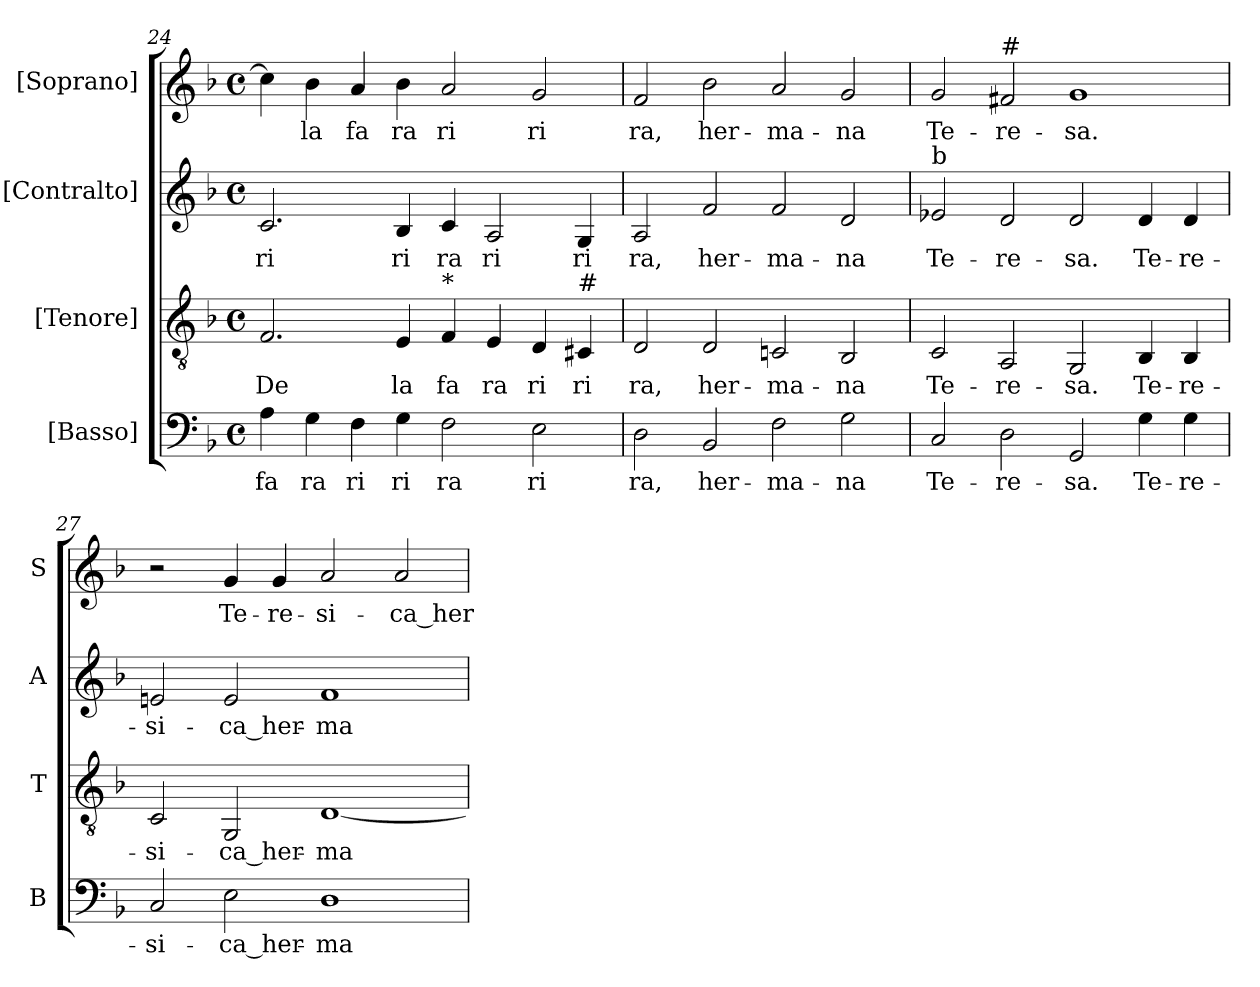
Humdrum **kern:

**kern	**text	**kern	**text	**kern	**text	**kern	**text
*part4	*part4	*part3	*part3	*part2	*part2	*part1	*part1
*staff4	*staff4	*staff3	*staff3	*staff2	*staff2	*staff1	*staff1
*I"[Basso]	*	*I"[Tenore]	*	*I"[Contralto]	*	*I"[Soprano]	*
*I'B	*	*I'T	*	*I'A	*	*I'S	*
*clefF4	*	*clefGv2	*	*clefG2	*	*clefG2	*
*k[b-]	*	*k[b-]	*	*k[b-]	*	*k[b-]	*
*F:	*	*F:	*	*F:	*	*F:	*
*M4/4	*	*M4/4	*	*M4/4	*	*M4/4	*
*met(c)	*	*met(c)	*	*met(c)	*	*met(c)	*
=24	=24	=24	=24	=24	=24	=24	=24
!	!LO:LY:b:color=#000000	!	!	!	!	!	!
!	!	!	!LO:LY:b:color=#000000	!	!	!	!
!	!	!	!	!	!LO:LY:b:color=#000000	!	!
4Ai\	fa	2.Fi/	De	2.ci/	ri	4cci\]	.
!	!LO:LY:b:color=#000000	!	!	!	!	!	!
!	!	!	!	!	!	!	!LO:LY:b:color=#000000
4Gi\	ra	.	.	.	.	4b-i\	la
!	!LO:LY:b:color=#000000	!	!	!	!	!	!
!	!	!	!	!	!	!	!LO:LY:b:color=#000000
4Fi\	ri	.	.	.	.	4ai/	fa
!	!LO:LY:b:color=#000000	!	!	!	!	!	!
!	!	!	!LO:LY:b:color=#000000	!	!	!	!
!	!	!	!	!	!LO:LY:b:color=#000000	!	!
!	!	!	!	!	!	!	!LO:LY:b:color=#000000
4Gi\	ri	4Ei/	la	4B-i/	ri	4b-i\	ra
!	!LO:LY:b:color=#000000	!	!	!	!	!	!
!	!	!	!LO:LY:b:color=#000000	!	!	!	!
!	!	!	!	!	!LO:LY:b:color=#000000	!	!
!	!	!LO:TX:a:t=*	!	!	!	!	!
!	!	!	!	!	!	!	!LO:LY:b:color=#000000
2Fi\	ra	4Fi/	fa	4ci/	ra	2ai/	ri
!	!	!	!LO:LY:b:color=#000000	!	!	!	!
!	!	!	!	!	!LO:LY:b:color=#000000	!	!
.	.	4Ei/	ra	2Ai/	ri	.	.
!	!LO:LY:b:color=#000000	!	!	!	!	!	!
!	!	!	!LO:LY:b:color=#000000	!	!	!	!
!	!	!	!	!	!	!	!LO:LY:b:color=#000000
2Ei\	ri	4Di/	ri	.	.	2gi/	ri
!	!	!	!LO:LY:b:color=#000000	!	!	!	!
!	!	!LO:TX:a:t=#	!	!	!	!	!
!	!	!	!	!	!LO:LY:b:color=#000000	!	!
.	.	4C#i/	ri	4Gi/	ri	.	.
!!LO:LB:g=z
=25	=25	=25	=25	=25	=25	=25	=25
!	!LO:LY:b:color=#000000	!	!	!	!	!	!
!	!	!	!LO:LY:b:color=#000000	!	!	!	!
!	!	!	!	!	!LO:LY:b:color=#000000	!	!
!	!	!	!	!	!	!	!LO:LY:b:color=#000000
2Di\	ra,	2Di/	ra,	2Ai/	ra,	2fi/	ra,
!	!LO:LY:b:color=#000000	!	!	!	!	!	!
!	!	!	!LO:LY:b:color=#000000	!	!	!	!
!	!	!	!	!	!LO:LY:b:color=#000000	!	!
!	!	!	!	!	!	!	!LO:LY:b:color=#000000
2BB-i/	her-	2Di/	her-	2fi/	her-	2b-i\	her-
!	!LO:LY:b:color=#000000	!	!	!	!	!	!
!	!	!	!LO:LY:b:color=#000000	!	!	!	!
!	!	!	!	!	!LO:LY:b:color=#000000	!	!
!	!	!	!	!	!	!	!LO:LY:b:color=#000000
2Fi\	-ma-	2Cni/	-ma-	2fi/	-ma-	2ai/	-ma-
!	!LO:LY:b:color=#000000	!	!	!	!	!	!
!	!	!	!LO:LY:b:color=#000000	!	!	!	!
!	!	!	!	!	!LO:LY:b:color=#000000	!	!
!	!	!	!	!	!	!	!LO:LY:b:color=#000000
2Gi\	-na	2BB-i/	-na	2di/	-na	2gi/	-na
=26	=26	=26	=26	=26	=26	=26	=26
!	!LO:LY:b:color=#000000	!	!	!	!	!	!
!	!	!	!LO:LY:b:color=#000000	!	!	!	!
!	!	!	!	!	!LO:LY:b:color=#000000	!	!
!	!	!	!	!LO:TX:a:t=b	!	!	!
!	!	!	!	!	!	!	!LO:LY:b:color=#000000
2Ci/	Te-	2Ci/	Te-	2e-i/	Te-	2gi/	Te-
!	!LO:LY:b:color=#000000	!	!	!	!	!	!
!	!	!	!LO:LY:b:color=#000000	!	!	!	!
!	!	!	!	!	!LO:LY:b:color=#000000	!	!
!	!	!	!	!	!	!LO:TX:a:t=#	!
!	!	!	!	!	!	!	!LO:LY:b:color=#000000
2Di\	-re-	2AAi/	-re-	2di/	-re-	2f#i/	-re-
!	!LO:LY:b:color=#000000	!	!	!	!	!	!
!	!	!	!LO:LY:b:color=#000000	!	!	!	!
!	!	!	!	!	!LO:LY:b:color=#000000	!	!
!	!	!	!	!	!	!	!LO:LY:b:color=#000000
2GGi/	-sa.	2GGi/	-sa.	2di/	-sa.	1gi	-sa.
!	!LO:LY:b:color=#000000	!	!	!	!	!	!
!	!	!	!LO:LY:b:color=#000000	!	!	!	!
!	!	!	!	!	!LO:LY:b:color=#000000	!	!
4Gi\	Te-	4BB-i/	Te-	4di/	Te-	.	.
!	!LO:LY:b:color=#000000	!	!	!	!	!	!
!	!	!	!LO:LY:b:color=#000000	!	!	!	!
!	!	!	!	!	!LO:LY:b:color=#000000	!	!
4Gi\	-re-	4BB-i/	-re-	4di/	-re-	.	.
=27	=27	=27	=27	=27	=27	=27	=27
!	!LO:LY:b:color=#000000	!	!	!	!	!	!
!	!	!	!LO:LY:b:color=#000000	!	!	!	!
!	!	!	!	!	!LO:LY:b:color=#000000	!	!
2Ci/	-si-	2Ci/	-si-	2eni/	-si-	2r	.
!	!LO:LY:b:color=#000000	!	!	!	!	!	!
!	!	!	!LO:LY:b:color=#000000	!	!	!	!
!	!	!	!	!	!LO:LY:b:color=#000000	!	!
!	!	!	!	!	!	!	!LO:LY:b:color=#000000
2Ei\	-ca_her-	2GGi/	-ca_her-	2ei/	-ca_her-	4gi/	Te-
!	!	!	!	!	!	!	!LO:LY:b:color=#000000
.	.	.	.	.	.	4gi/	-re-
!	!LO:LY:b:color=#000000	!	!	!	!	!	!
!	!	!	!LO:LY:b:color=#000000	!	!	!	!
!	!	!	!	!	!LO:LY:b:color=#000000	!	!
!	!	!	!	!	!	!	!LO:LY:b:color=#000000
1Di	-ma-	[<1Di	-ma-	1fi	-ma-	2ai/	-si-
!	!	!	!	!	!	!	!LO:LY:b:color=#000000
.	.	.	.	.	.	2ai/	-ca_her-
=	=	=	=	=	=	=	=
*-	*-	*-	*-	*-	*-	*-	*-
